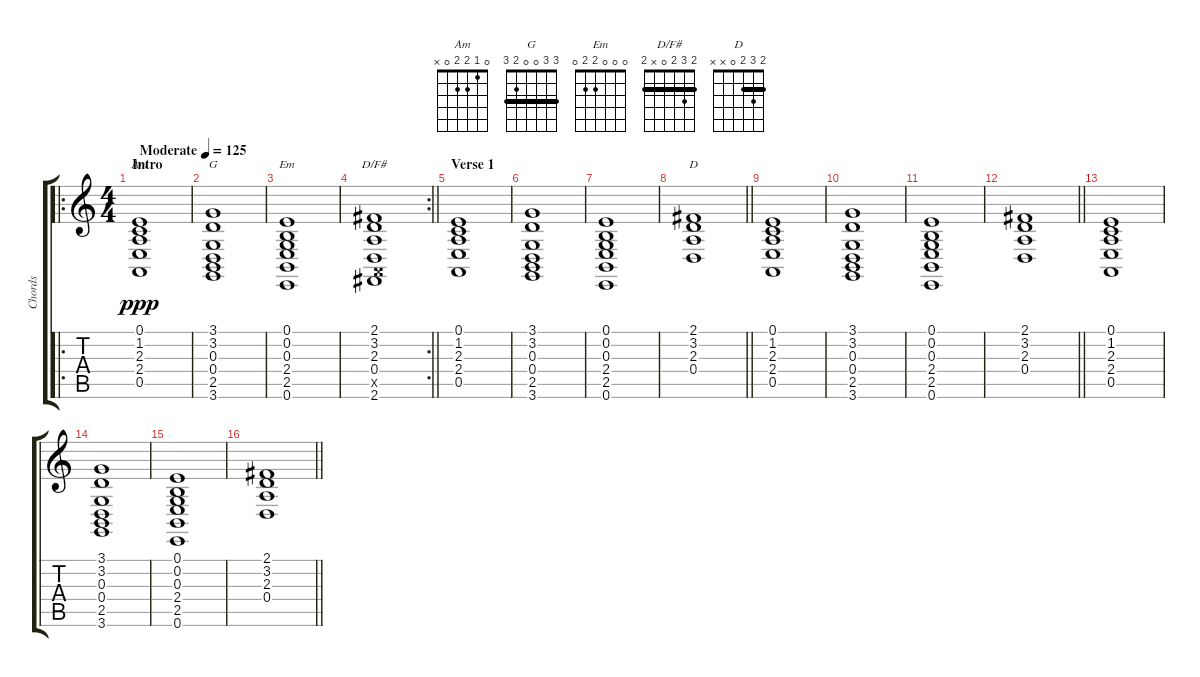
\track ("Chords" "Chords") {instrument stringensemble1}
\staff {score tabs}
\tuning (E4 B3 G3 D3 A2 E2) {hide}
\chord ("Am" 0 1 2 2 0 x)
\chord ("G" 3 3 0 0 2 3) {barre 3}
\chord ("Em" 0 0 0 2 2 0)
\chord ("D/F#" 2 3 2 0 x 2) {barre 2}
\chord ("D" 2 3 2 0 x x) {barre 2}
\ro
\ts (4 4)
\section ("" "Intro")
\tempo (125 "Moderate")
\clef g2
\ks c
(0.1 1.2 2.3 2.4 0.5).1{ch "Am" dy ppp instrument stringensemble1} |
(3.1 3.2 0.3 0.4 2.5 3.6).1{ch "G"} |
(0.1 0.2 0.3 2.4 2.5 0.6).1{ch "Em"} |
\rc 2
\barLineRight lightlight
(2.1 3.2 2.3 0.4 0.5{x} 2.6).1{ch "D/F#"} |
\section ("" "Verse 1")
(0.1 1.2 2.3 2.4 0.5).1 |
(3.1 3.2 0.3 0.4 2.5 3.6).1 |
(0.1 0.2 0.3 2.4 2.5 0.6).1 |
\barLineRight lightlight
(2.1 3.2 2.3 0.4).1{ch "D"} |
(0.1 1.2 2.3 2.4 0.5).1 |
(3.1 3.2 0.3 0.4 2.5 3.6).1 |
(0.1 0.2 0.3 2.4 2.5 0.6).1 |
\barLineRight lightlight
(2.1 3.2 2.3 0.4).1 |
(0.1 1.2 2.3 2.4 0.5).1 |
(3.1 3.2 0.3 0.4 2.5 3.6).1 |
(0.1 0.2 0.3 2.4 2.5 0.6).1 |
\barLineRight lightlight
(2.1 3.2 2.3 0.4).1
